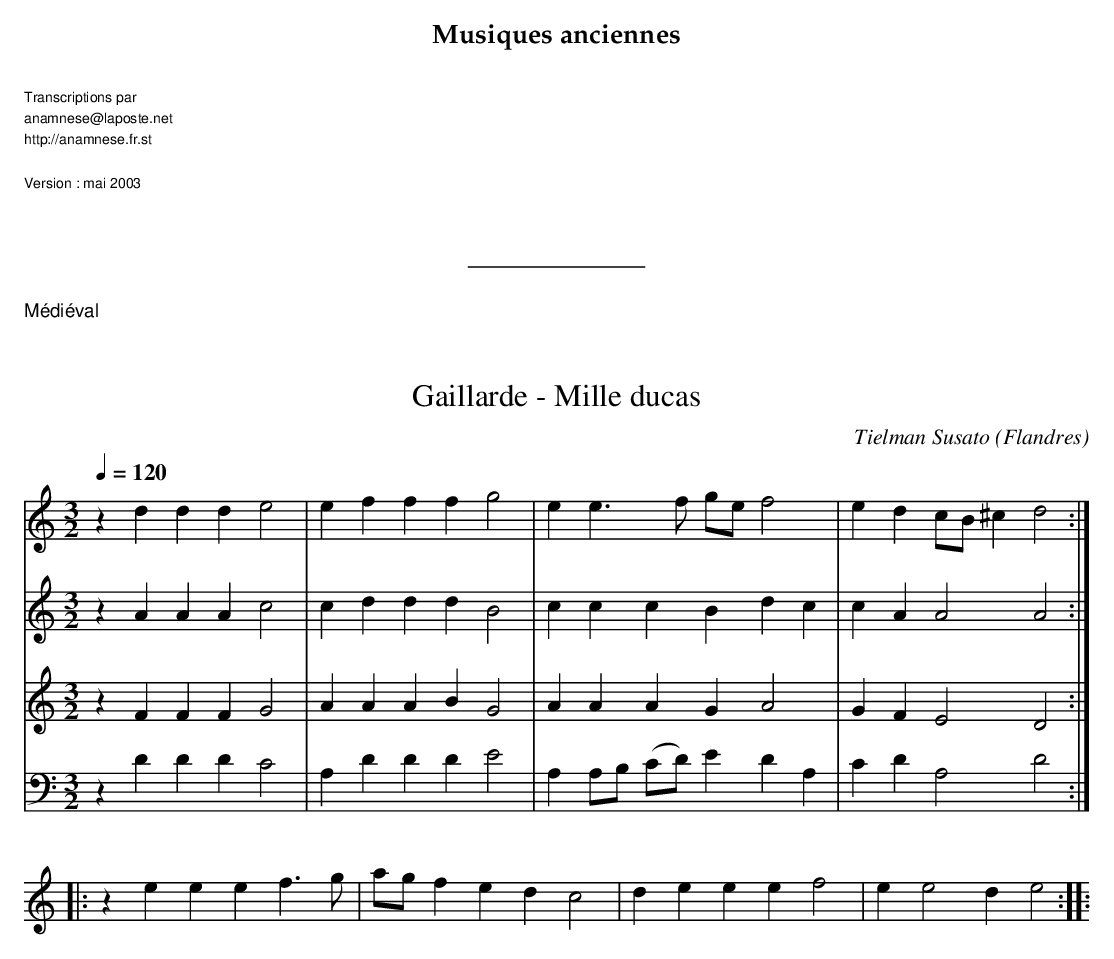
X:1
T:Gaillarde - Mille ducas
C:Tielman Susato
O:Flandres
M:3/2
L:1/4
Q:1/4=120
K:C
V:1
zddd e2 | e fff g2 | e e>f g/e/ f2 | e dc/B/ ^c d2  ::
zeee f>g | a/g/ fed c2 | d eee f2 | ee2de2 ::
V:2
zAAAc2 | cdddB2 | cccBdc | cAA2 A2 ::
V:3
zFFF G2 | AAAB G2 | AAAGA2 | GFE2D2 ::
V:4
K:C bass
zDDDC2 | A,DDDE2 | A,A,/B,/ (C/D/) EDA, | CDA,2D2 ::
